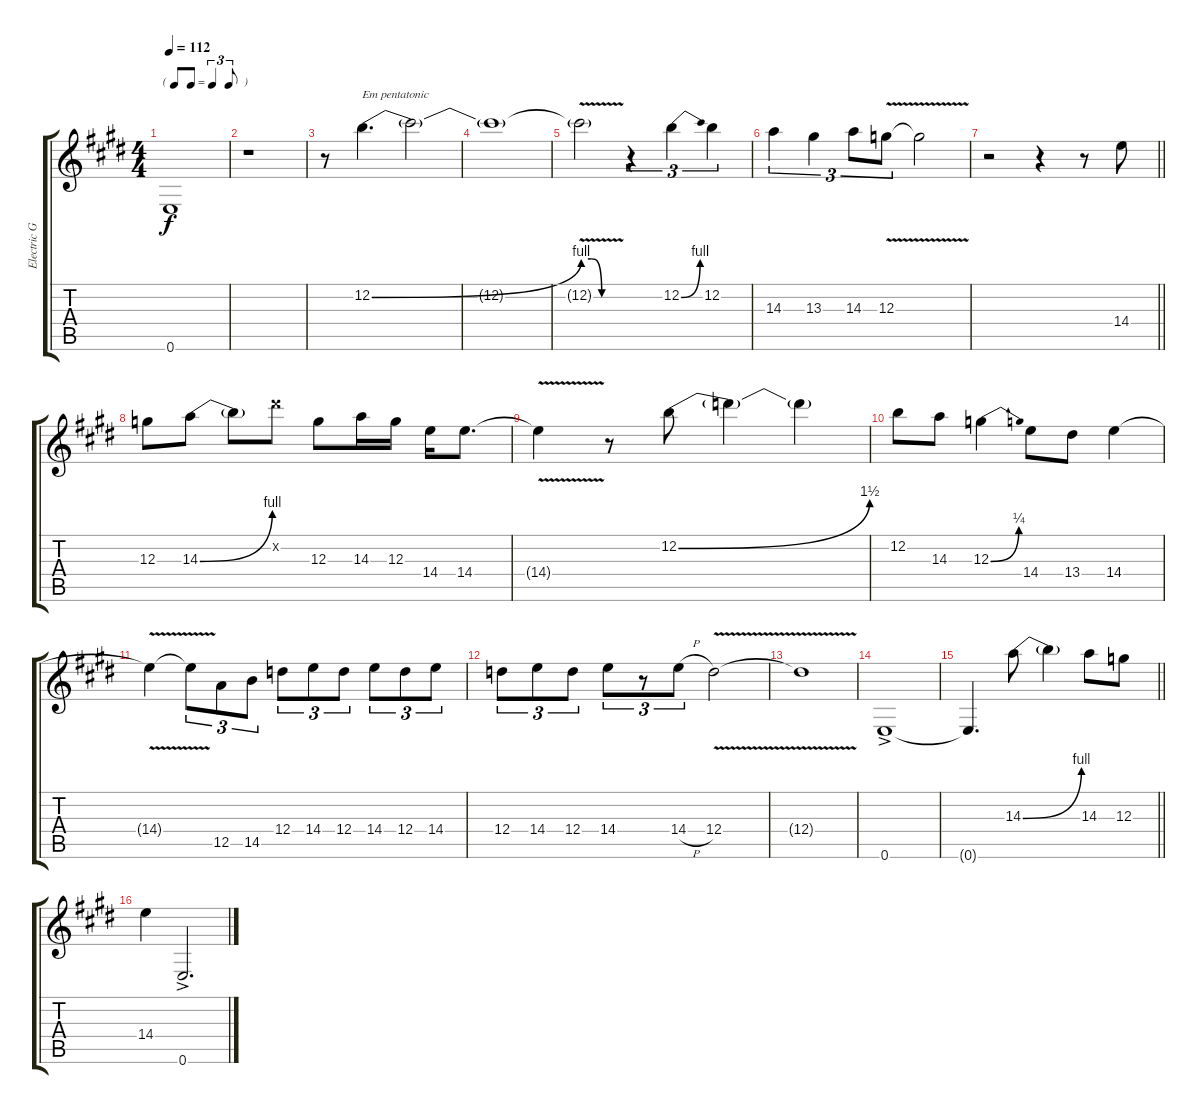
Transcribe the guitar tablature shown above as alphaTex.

\track ("Electric Guitar" "Electric G") {instrument overdrivenguitar}
\staff {score tabs}
\tuning (E4 B3 G3 D3 A2 E2) {hide}
\ts (4 4)
\tf triplet8th
\tempo 112
\clef g2
\ks e
0.6{t}.1{dy f} |
r.1 |
r.8 12.2{be (bend 0 0 60 4)}.4{d txt "Em pentatonic"} 12.2{t}.2 |
12.2{t}.1 |
12.2{be (custom 0 4 15 4 30 0 60 0) v t}.2 r.4{tu (3 2)} 12.2{be (bend 0 0 60 4)}.4{tu (3 2)} 12.2.4{tu (3 2)} |
14.3.4{tu (3 2)} 13.3.4{tu (3 2)} 14.3.8{tu (3 2)} 12.3{v}.8{tu (3 2)} 12.3{v t}.2 |
\barLineRight lightlight
r.2 r.4 r.8 14.4.8 |
\section ("" "")
12.3.8 14.3{be (bend 0 0 60 4)}.8 14.3{t}.8 16.2{x}.8 12.3.8 14.3.16 12.3.16 14.4.16 14.4.8{d} |
14.4{v t}.4 r.8 12.2{be (bend 0 0 60 6)}.8 12.2{t}.4 12.2{t}.4 |
12.2.8 14.3.8 12.3{be (bend 0 0 60 1)}.4 14.4.8 13.4.8 14.4.4 |
14.4{v t}.4 14.4{t}.8{tu (3 2)} 12.5.8{tu (3 2)} 14.5.8{tu (3 2)} 12.4.8{tu (3 2)} 14.4.8{tu (3 2)} 12.4.8{tu (3 2)} 14.4.8{tu (3 2)} 12.4.8{tu (3 2)} 14.4.8{tu (3 2)} |
12.4.8{tu (3 2)} 14.4.8{tu (3 2)} 12.4.8{tu (3 2)} 14.4.8{tu (3 2)} r.8{tu (3 2)} 14.4{h}.8{tu (3 2)} 12.4{v}.2 |
12.4{v t}.1 |
0.6{ac}.1 |
\barLineRight lightlight
0.6{t}.4{d} 14.3{be (bend 0 0 60 4)}.8 14.3{t}.4 14.3.8 12.3.8 |
\section ("" "")
14.4.4 0.6{ac}.2{d}
